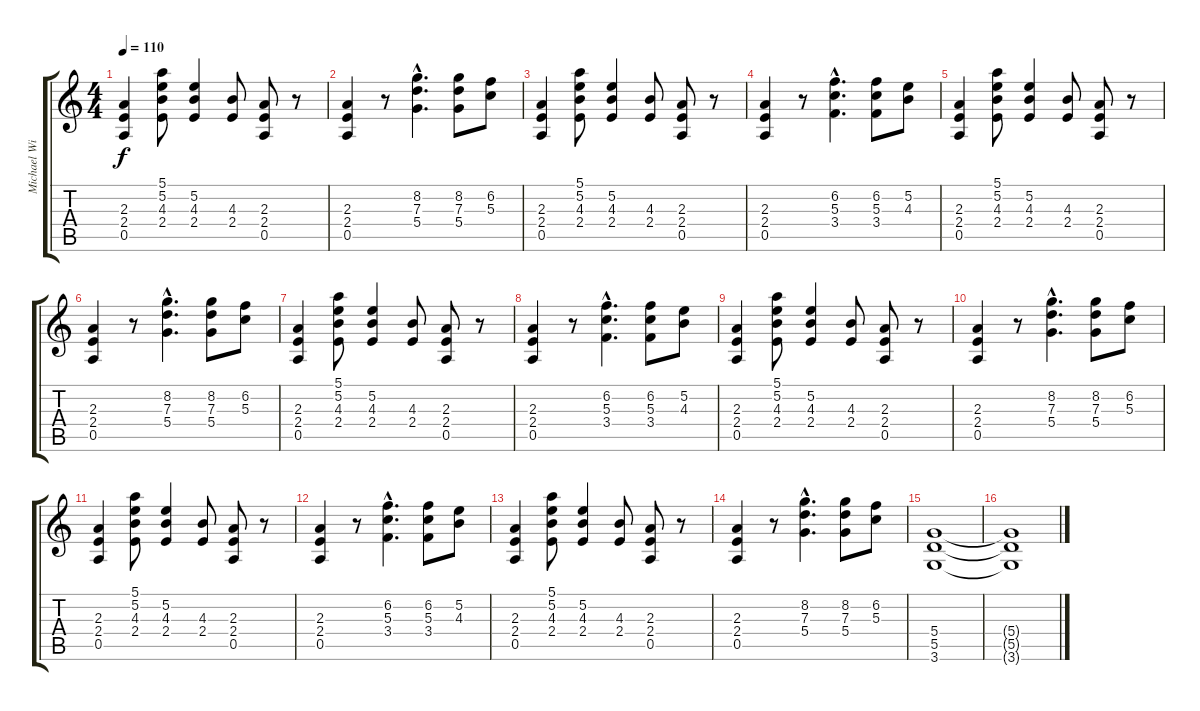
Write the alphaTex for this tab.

\track ("Michael Wilton" "Michael Wi") {instrument distortionguitar}
\staff {score tabs}
\tuning (E4 B3 G3 D3 A2 E2) {hide}
\ts (4 4)
\tempo 110
\clef g2
\ks c
(2.3 2.4 0.5).4{dy f} (5.1 5.2 4.3 2.4).8 (5.2 4.3 2.4).4 (4.3 2.4).8 (2.3 2.4 0.5).8 r.8 |
(2.3 2.4 0.5).4 r.8 (8.2{hac} 7.3{hac} 5.4{hac}).4{d} (8.2 7.3 5.4).8 (6.2 5.3).8 |
(2.3 2.4 0.5).4{instrument distortionguitar} (5.1 5.2 4.3 2.4).8 (5.2 4.3 2.4).4 (4.3 2.4).8 (2.3 2.4 0.5).8 r.8 |
(2.3 2.4 0.5).4 r.8 (6.2{hac} 5.3{hac} 3.4{hac}).4{d} (6.2 5.3 3.4).8 (5.2 4.3).8 |
(2.3 2.4 0.5).4 (5.1 5.2 4.3 2.4).8 (5.2 4.3 2.4).4 (4.3 2.4).8 (2.3 2.4 0.5).8 r.8 |
(2.3 2.4 0.5).4 r.8 (8.2{hac} 7.3{hac} 5.4{hac}).4{d} (8.2 7.3 5.4).8 (6.2 5.3).8 |
(2.3 2.4 0.5).4{instrument distortionguitar} (5.1 5.2 4.3 2.4).8 (5.2 4.3 2.4).4 (4.3 2.4).8 (2.3 2.4 0.5).8 r.8 |
(2.3 2.4 0.5).4 r.8 (6.2{hac} 5.3{hac} 3.4{hac}).4{d} (6.2 5.3 3.4).8 (5.2 4.3).8 |
(2.3 2.4 0.5).4 (5.1 5.2 4.3 2.4).8 (5.2 4.3 2.4).4 (4.3 2.4).8 (2.3 2.4 0.5).8 r.8 |
(2.3 2.4 0.5).4 r.8 (8.2{hac} 7.3{hac} 5.4{hac}).4{d} (8.2 7.3 5.4).8 (6.2 5.3).8 |
(2.3 2.4 0.5).4{instrument distortionguitar} (5.1 5.2 4.3 2.4).8 (5.2 4.3 2.4).4 (4.3 2.4).8 (2.3 2.4 0.5).8 r.8 |
(2.3 2.4 0.5).4 r.8 (6.2{hac} 5.3{hac} 3.4{hac}).4{d} (6.2 5.3 3.4).8 (5.2 4.3).8 |
(2.3 2.4 0.5).4 (5.1 5.2 4.3 2.4).8 (5.2 4.3 2.4).4 (4.3 2.4).8 (2.3 2.4 0.5).8 r.8 |
(2.3 2.4 0.5).4 r.8 (8.2{hac} 7.3{hac} 5.4{hac}).4{d} (8.2 7.3 5.4).8 (6.2 5.3).8 |
(5.4 5.5 3.6).1 |
(5.4{t} 5.5{t} 3.6{t}).1
